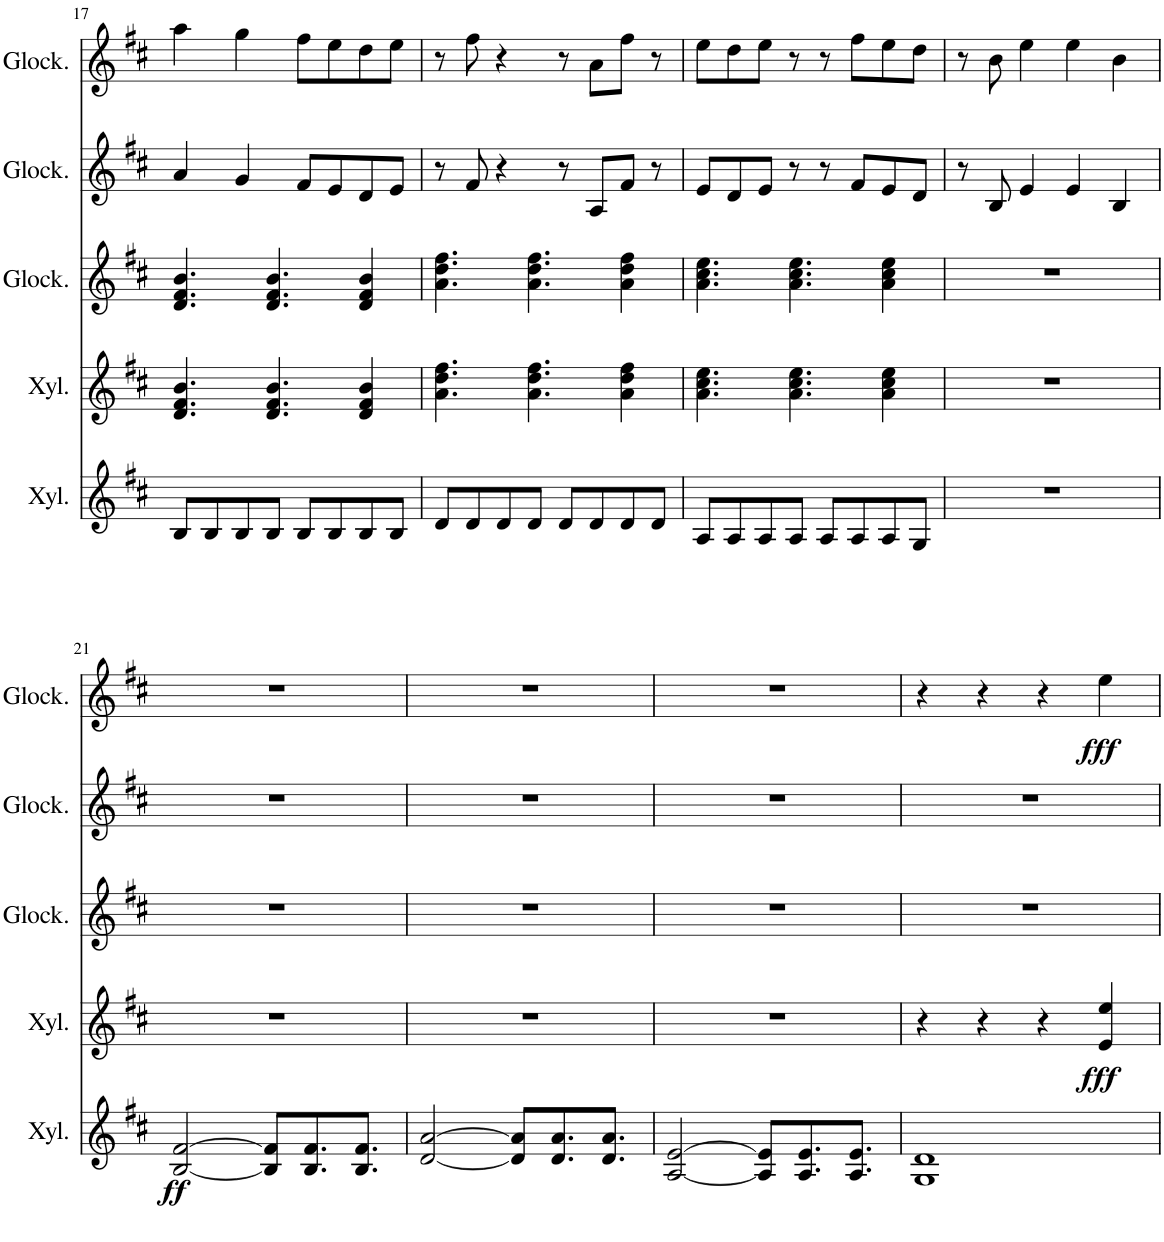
**kern	**dynam	**kern	**dynam	**kern	**kern	**kern	**dynam
*part5	*part5	*part4	*part4	*part3	*part2	*part1	*part1
*staff5	*staff5	*staff4	*staff4	*staff3	*staff2	*staff1	*staff1
*I"Xylophone	*	*I"Xylophone	*	*I"Glockenspiel	*I"Glockenspiel	*I"Glockenspiel	*
*I'Xyl.	*	*I'Xyl.	*	*I'Glock.	*I'Glock.	*I'Glock.	*
!!LO:PB:g=z
*clefG2	*	*clefG2	*	*clefG2	*clefG2	*clefG2	*
*Trd-14c-24	*	*Trd-14c-24	*	*Trd-14c-24	*Trd-14c-24	*Trd-14c-24	*
*k[f#c#]	*	*k[f#c#]	*	*k[f#c#]	*k[f#c#]	*k[f#c#]	*
*M4/4	*	*M4/4	*	*M4/4	*M4/4	*M4/4	*
=17	=17	=17	=17	=17	=17	=17	=17
8B/L	.	4.d/ 4.f#/ 4.b/	.	4.d/ 4.f#/ 4.b/	4a/	4aa\	.
8B/	.	.	.	.	.	.	.
8B/	.	.	.	.	4g/	4gg\	.
8B/J	.	4.d/ 4.f#/ 4.b/	.	4.d/ 4.f#/ 4.b/	.	.	.
8B/L	.	.	.	.	8f#/L	8ff#\L	.
8B/	.	.	.	.	8e/	8ee\	.
8B/	.	4d/ 4f#/ 4b/	.	4d/ 4f#/ 4b/	8d/	8dd\	.
8B/J	.	.	.	.	8e/J	8ee\J	.
=18	=18	=18	=18	=18	=18	=18	=18
8d/L	.	4.a\ 4.dd\ 4.ff#\	.	4.a\ 4.dd\ 4.ff#\	8r	8r	.
8d/	.	.	.	.	8f#/	8ff#\	.
8d/	.	.	.	.	4r	4r	.
8d/J	.	4.a\ 4.dd\ 4.ff#\	.	4.a\ 4.dd\ 4.ff#\	.	.	.
8d/L	.	.	.	.	8r	8r	.
8d/	.	.	.	.	8A/L	8a\L	.
8d/	.	4a\ 4dd\ 4ff#\	.	4a\ 4dd\ 4ff#\	8f#/J	8ff#\J	.
8d/J	.	.	.	.	8r	8r	.
=19	=19	=19	=19	=19	=19	=19	=19
8A/L	.	4.a\ 4.cc#\ 4.ee\	.	4.a\ 4.cc#\ 4.ee\	8e/L	8ee\L	.
8A/	.	.	.	.	8d/	8dd\	.
8A/	.	.	.	.	8e/J	8ee\J	.
8A/J	.	4.a\ 4.cc#\ 4.ee\	.	4.a\ 4.cc#\ 4.ee\	8r	8r	.
8A/L	.	.	.	.	8r	8r	.
8A/	.	.	.	.	8f#/L	8ff#\L	.
8A/	.	4a\ 4cc#\ 4ee\	.	4a\ 4cc#\ 4ee\	8e/	8ee\	.
8G/J	.	.	.	.	8d/J	8dd\J	.
=20	=20	=20	=20	=20	=20	=20	=20
1r	.	1r	.	1r	8r	8r	.
.	.	.	.	.	8B/	8b\	.
.	.	.	.	.	4e/	4ee\	.
.	.	.	.	.	4e/	4ee\	.
.	.	.	.	.	4B/	4b\	.
!!LO:LB:g=z
=21	=21	=21	=21	=21	=21	=21	=21
!	!LO:DY:b	!	!	!	!	!	!
[2B/ [2f#/	ff	1r	.	1r	1r	1r	.
8B/] 8f#/]L	.	.	.	.	.	.	.
8.B/ 8.f#/	.	.	.	.	.	.	.
8.B/ 8.f#/J	.	.	.	.	.	.	.
=22	=22	=22	=22	=22	=22	=22	=22
[2d/ [2a/	.	1r	.	1r	1r	1r	.
8d/] 8a/]L	.	.	.	.	.	.	.
8.d/ 8.a/	.	.	.	.	.	.	.
8.d/ 8.a/J	.	.	.	.	.	.	.
=23	=23	=23	=23	=23	=23	=23	=23
[2A/ [2e/	.	1r	.	1r	1r	1r	.
8A/] 8e/]L	.	.	.	.	.	.	.
8.A/ 8.e/	.	.	.	.	.	.	.
8.A/ 8.e/J	.	.	.	.	.	.	.
=24	=24	=24	=24	=24	=24	=24	=24
1G 1d	.	4r	.	1r	1r	4r	.
.	.	4r	.	.	.	4r	.
.	.	4r	.	.	.	4r	.
!	!	!	!LO:DY:b	!	!	!	!LO:DY:b
.	.	4e/ 4ee/	fff	.	.	4ee\	fff
=	=	=	=	=	=	=	=
*-	*-	*-	*-	*-	*-	*-	*-
